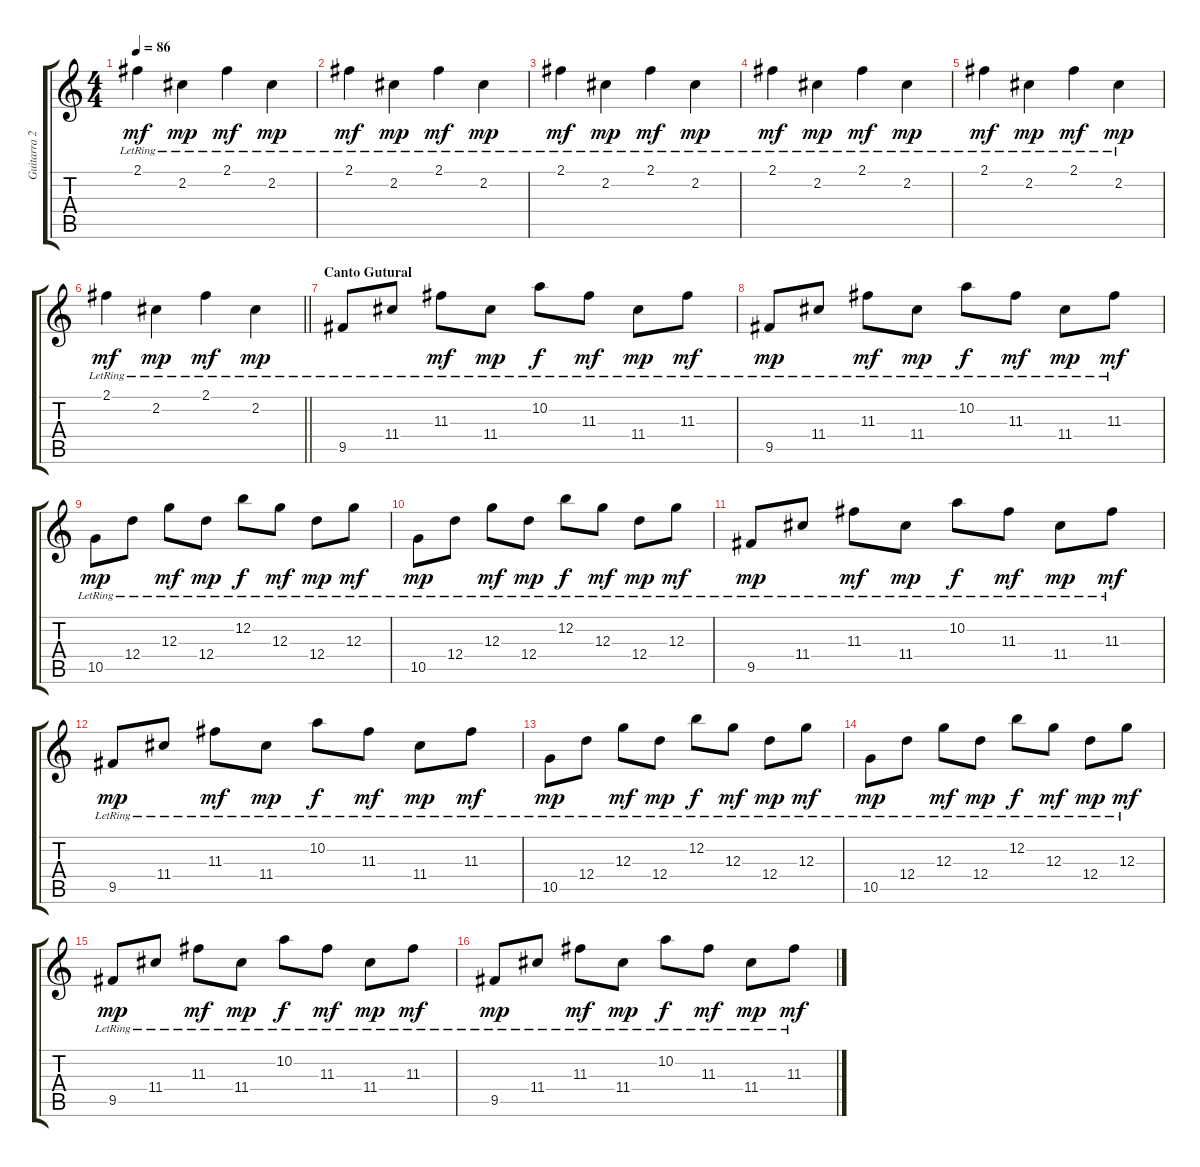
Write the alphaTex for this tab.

\track ("Guitarra 2" "Guitarra 2") {instrument acousticguitarnylon}
\staff {score tabs}
\tuning (E4 B3 G3 D3 A2 E2) {hide}
\ts (4 4)
\tempo 86
\clef g2
\ks c
2.1{lr}.4{dy mf} 2.2{lr}.4{dy mp} 2.1{lr}.4{dy mf} 2.2{lr}.4{dy mp} |
2.1{lr}.4{dy mf} 2.2{lr}.4{dy mp} 2.1{lr}.4{dy mf} 2.2{lr}.4{dy mp} |
2.1{lr}.4{dy mf} 2.2{lr}.4{dy mp} 2.1{lr}.4{dy mf} 2.2{lr}.4{dy mp} |
2.1{lr}.4{dy mf} 2.2{lr}.4{dy mp} 2.1{lr}.4{dy mf} 2.2{lr}.4{dy mp} |
2.1{lr}.4{dy mf} 2.2{lr}.4{dy mp} 2.1{lr}.4{dy mf} 2.2{lr}.4{dy mp} |
\barLineRight lightlight
2.1{lr}.4{dy mf} 2.2{lr}.4{dy mp} 2.1{lr}.4{dy mf} 2.2{lr}.4{dy mp} |
\section ("" "Canto Gutural")
9.5{lr}.8 11.4{lr}.8 11.3{lr}.8{dy mf} 11.4{lr}.8{dy mp} 10.2{lr}.8{dy f} 11.3{lr}.8{dy mf} 11.4{lr}.8{dy mp} 11.3{lr}.8{dy mf} |
9.5{lr}.8{dy mp} 11.4{lr}.8 11.3{lr}.8{dy mf} 11.4{lr}.8{dy mp} 10.2{lr}.8{dy f} 11.3{lr}.8{dy mf} 11.4{lr}.8{dy mp} 11.3{lr}.8{dy mf} |
10.5{lr}.8{dy mp} 12.4{lr}.8 12.3{lr}.8{dy mf} 12.4{lr}.8{dy mp} 12.2{lr}.8{dy f} 12.3{lr}.8{dy mf} 12.4{lr}.8{dy mp} 12.3{lr}.8{dy mf} |
10.5{lr}.8{dy mp} 12.4{lr}.8 12.3{lr}.8{dy mf} 12.4{lr}.8{dy mp} 12.2{lr}.8{dy f} 12.3{lr}.8{dy mf} 12.4{lr}.8{dy mp} 12.3{lr}.8{dy mf} |
9.5{lr}.8{dy mp} 11.4{lr}.8 11.3{lr}.8{dy mf} 11.4{lr}.8{dy mp} 10.2{lr}.8{dy f} 11.3{lr}.8{dy mf} 11.4{lr}.8{dy mp} 11.3{lr}.8{dy mf} |
9.5{lr}.8{dy mp} 11.4{lr}.8 11.3{lr}.8{dy mf} 11.4{lr}.8{dy mp} 10.2{lr}.8{dy f} 11.3{lr}.8{dy mf} 11.4{lr}.8{dy mp} 11.3{lr}.8{dy mf} |
10.5{lr}.8{dy mp} 12.4{lr}.8 12.3{lr}.8{dy mf} 12.4{lr}.8{dy mp} 12.2{lr}.8{dy f} 12.3{lr}.8{dy mf} 12.4{lr}.8{dy mp} 12.3{lr}.8{dy mf} |
10.5{lr}.8{dy mp} 12.4{lr}.8 12.3{lr}.8{dy mf} 12.4{lr}.8{dy mp} 12.2{lr}.8{dy f} 12.3{lr}.8{dy mf} 12.4{lr}.8{dy mp} 12.3{lr}.8{dy mf} |
9.5{lr}.8{dy mp} 11.4{lr}.8 11.3{lr}.8{dy mf} 11.4{lr}.8{dy mp} 10.2{lr}.8{dy f} 11.3{lr}.8{dy mf} 11.4{lr}.8{dy mp} 11.3{lr}.8{dy mf} |
9.5{lr}.8{dy mp} 11.4{lr}.8 11.3{lr}.8{dy mf} 11.4{lr}.8{dy mp} 10.2{lr}.8{dy f} 11.3{lr}.8{dy mf} 11.4{lr}.8{dy mp} 11.3{lr}.8{dy mf}
